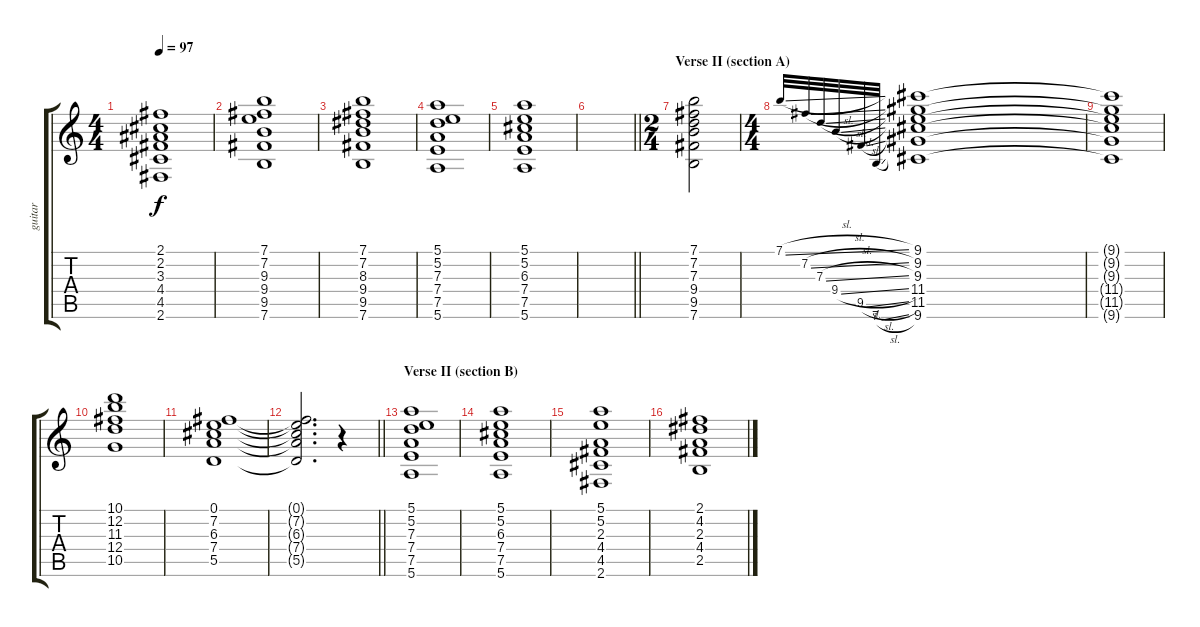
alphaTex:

\track ("guitar" "guitar") {instrument overdrivenguitar}
\staff {score tabs}
\tuning (E4 B3 G3 D3 A2 E2) {hide}
\ts (4 4)
\tempo 97
\clef g2
\ks c
(2.1 2.2 3.3 4.4 4.5 2.6).1{dy f} |
(7.1 7.2 9.3 9.4 9.5 7.6).1 |
(7.1 7.2 8.3 9.4 9.5 7.6).1 |
(5.1 5.2 7.3 7.4 7.5 5.6).1 |
(5.1 5.2 6.3 7.4 7.5 5.6).1 |
\barLineRight lightlight
|
\ts (2 4)
\section ("" "Verse II (section A)")
(7.1 7.2 7.3 9.4 9.5 7.6).2 |
\ts (4 4)
7.1{sl}.32{gr onbeat} 7.2{sl}.32{gr onbeat} 7.3{sl}.32{gr onbeat} 9.4{sl}.32{gr onbeat} 9.5{sl}.32{gr onbeat} 7.6{sl}.32{gr onbeat} (9.1 9.2 9.3 11.4 11.5 9.6).1 |
(9.1{t} 9.2{t} 9.3{t} 11.4{t} 11.5{t} 9.6{t}).1 |
(10.1 12.2 11.3 12.4 10.5).1 |
(0.1 7.2 6.3 7.4 5.5).1 |
\barLineRight lightlight
(0.1{t} 7.2{t} 6.3{t} 7.4{t} 5.5{t}).2{d} r.4 |
\section ("" "Verse II (section B)")
(5.1 5.2 7.3 7.4 7.5 5.6).1 |
(5.1 5.2 6.3 7.4 7.5 5.6).1 |
(5.1 5.2 2.3 4.4 4.5 2.6).1 |
(2.1 4.2 2.3 4.4 2.5).1
